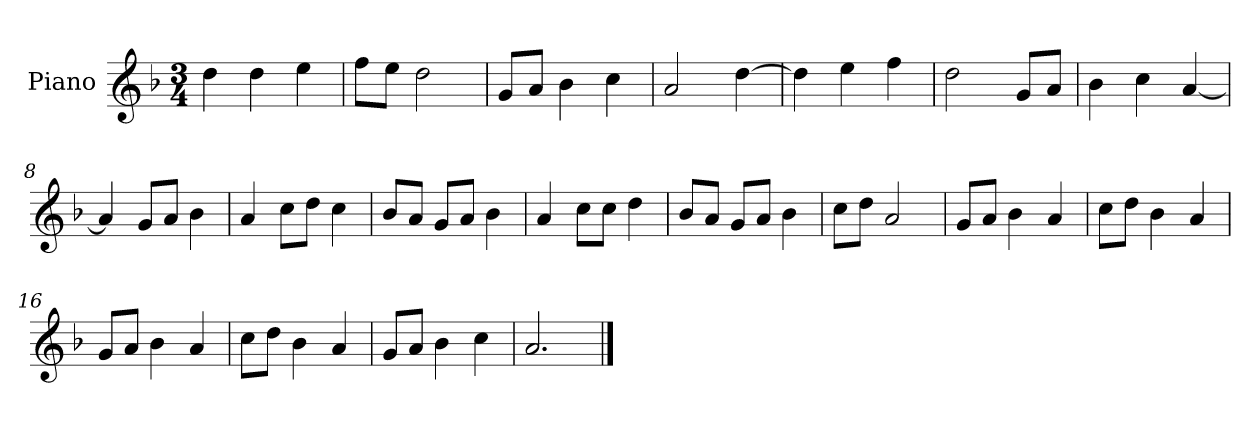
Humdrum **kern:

**kern
*part1
*staff1
*I"Piano
*I'P-no
*clefG2
*k[b-]
*M3/4
*MM178
=1
4dd\
4dd\
4ee\
=2
8ff\L
8ee\J
2dd\
=3
8g/L
8a/J
4b-\
4cc\
=4
2a/
[4dd\
=5
4dd\]
4ee\
4ff\
=6
2dd\
8g/L
8a/J
=7
4b-\
4cc\
[4a/
=8
4a/]
8g/L
8a/J
4b-\
=9
4a/
8cc\L
8dd\J
4cc\
=10
8b-/L
8a/J
8g/L
8a/J
4b-\
!!LO:LB:g=z
=11
4a/
8cc\L
8cc\J
4dd\
=12
8b-/L
8a/J
8g/L
8a/J
4b-\
=13
8cc\L
8dd\J
2a/
=14
8g/L
8a/J
4b-\
4a/
=15
8cc\L
8dd\J
4b-\
4a/
=16
8g/L
8a/J
4b-\
4a/
=17
8cc\L
8dd\J
4b-\
4a/
=18
8g/L
8a/J
4b-\
4cc\
=19
2.a/
==
*-
